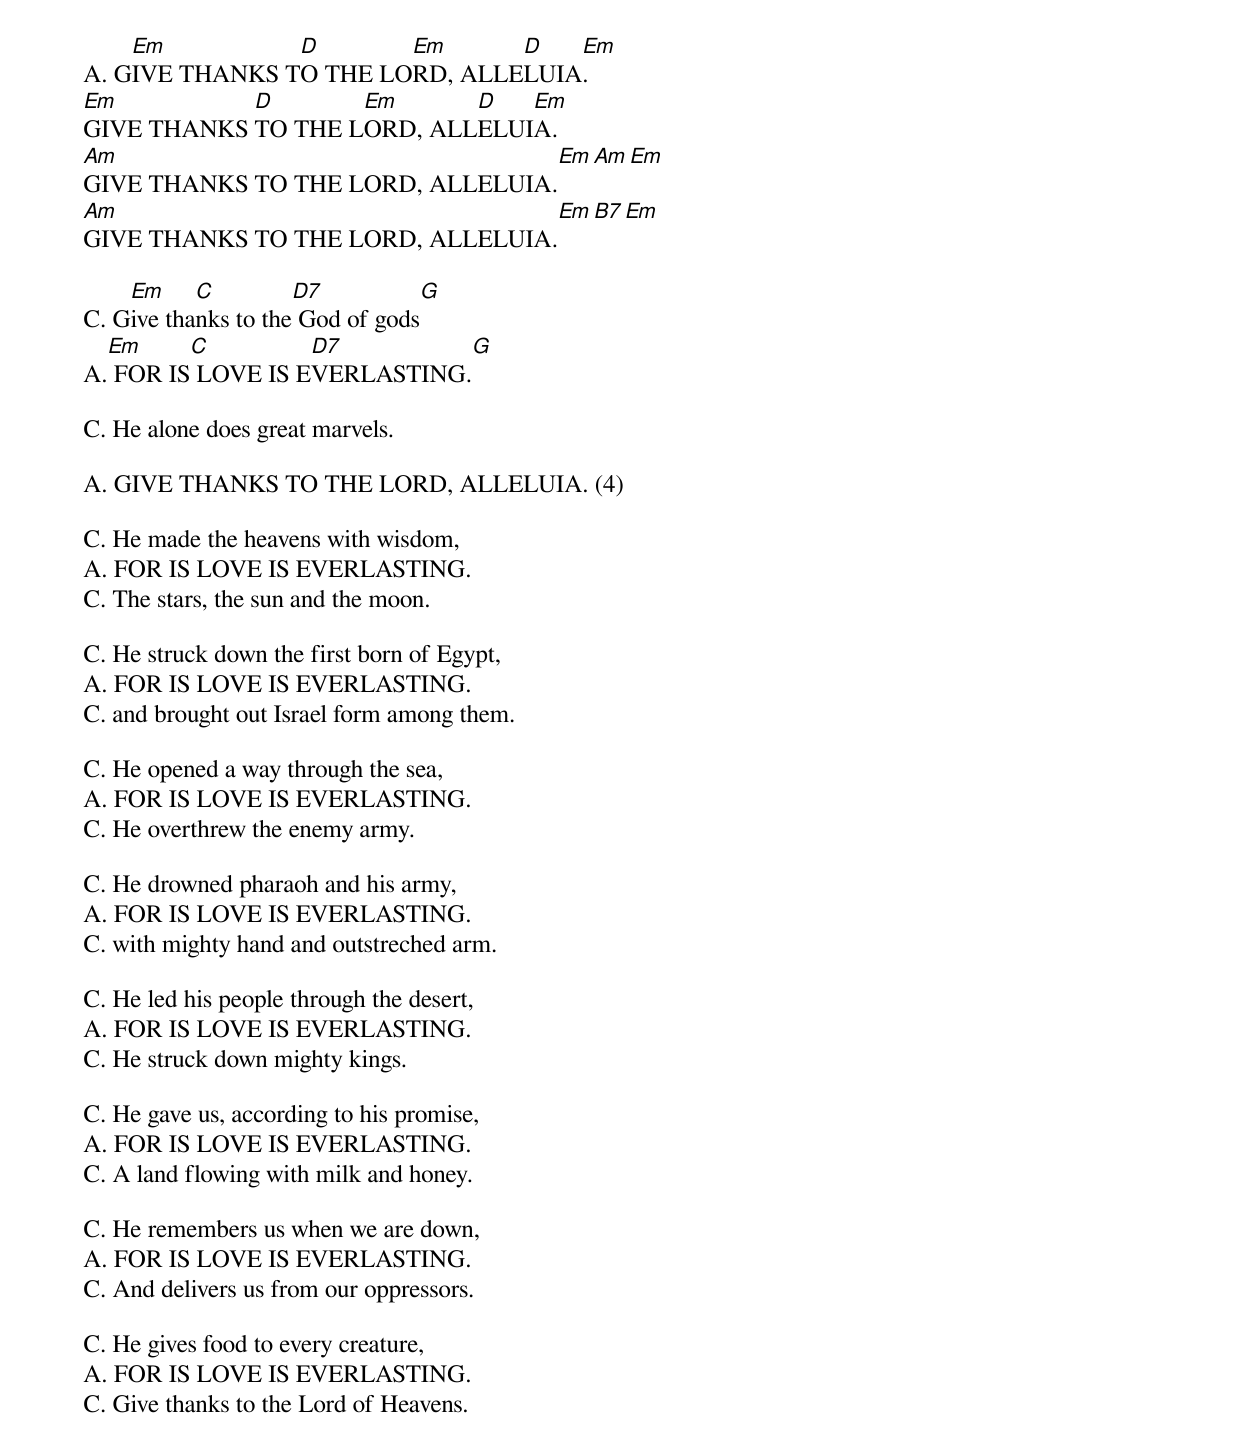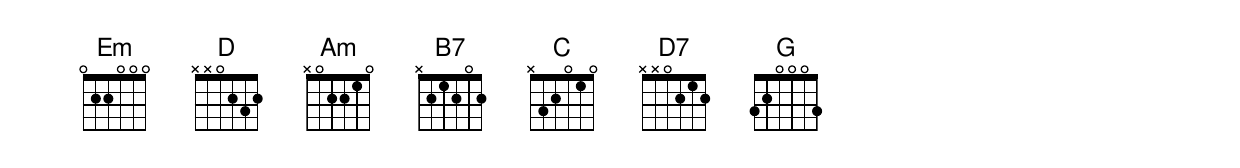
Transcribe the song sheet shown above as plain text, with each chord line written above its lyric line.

    Em          D       Em      D   Em
A. GIVE THANKS TO THE LORD, ALLELUIA.
Em          D       Em      D   Em
GIVE THANKS TO THE LORD, ALLELUIA.
Am                                       Em                Am Em
GIVE THANKS TO THE LORD, ALLELUIA.
Am                                       Em                B7 Em
GIVE THANKS TO THE LORD, ALLELUIA.

    Em     C         D7                        G
C. Give thanks to the God of gods
  Em     C         D7                        G
A. FOR IS LOVE IS EVERLASTING.

C. He alone does great marvels.

A. GIVE THANKS TO THE LORD, ALLELUIA. (4)

C. He made the heavens with wisdom,
A. FOR IS LOVE IS EVERLASTING.
C. The stars, the sun and the moon.

C. He struck down the first born of Egypt,
A. FOR IS LOVE IS EVERLASTING.
C. and brought out Israel form among them.

C. He opened a way through the sea,
A. FOR IS LOVE IS EVERLASTING.
C. He overthrew the enemy army.

C. He drowned pharaoh and his army,
A. FOR IS LOVE IS EVERLASTING.
C. with mighty hand and outstreched arm.

C. He led his people through the desert,
A. FOR IS LOVE IS EVERLASTING.
C. He struck down mighty kings.

C. He gave us, according to his promise,
A. FOR IS LOVE IS EVERLASTING.
C. A land flowing with milk and honey.

C. He remembers us when we are down,
A. FOR IS LOVE IS EVERLASTING.
C. And delivers us from our oppressors.

C. He gives food to every creature,
A. FOR IS LOVE IS EVERLASTING.
C. Give thanks to the Lord of Heavens.
